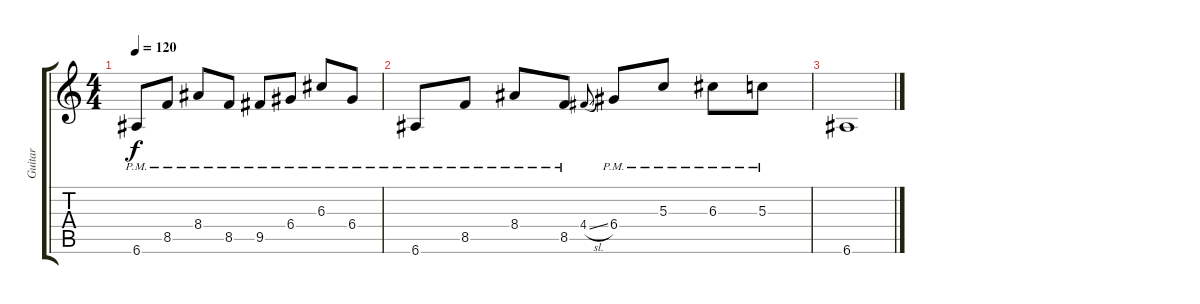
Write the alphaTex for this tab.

\track ("Guitar" "Guitar") {instrument electricguitarjazz}
\staff {score tabs}
\tuning (E4 B3 G3 D3 A2 E2) {hide}
\ts (4 4)
\tempo 120
\clef g2
\ks c
6.6{pm}.8{dy f} 8.5{pm}.8 8.4{pm}.8 8.5{pm}.8 9.5{pm}.8 6.4{pm}.8 6.3{pm}.8 6.4{pm}.8 |
6.6{pm}.8 8.5{pm}.8 8.4{pm}.8 8.5{pm}.8 4.4{sl}.8{gr onbeat} 6.4{pm}.8 5.3{pm}.8 6.3{pm}.8 5.3{pm}.8 |
6.6.1
